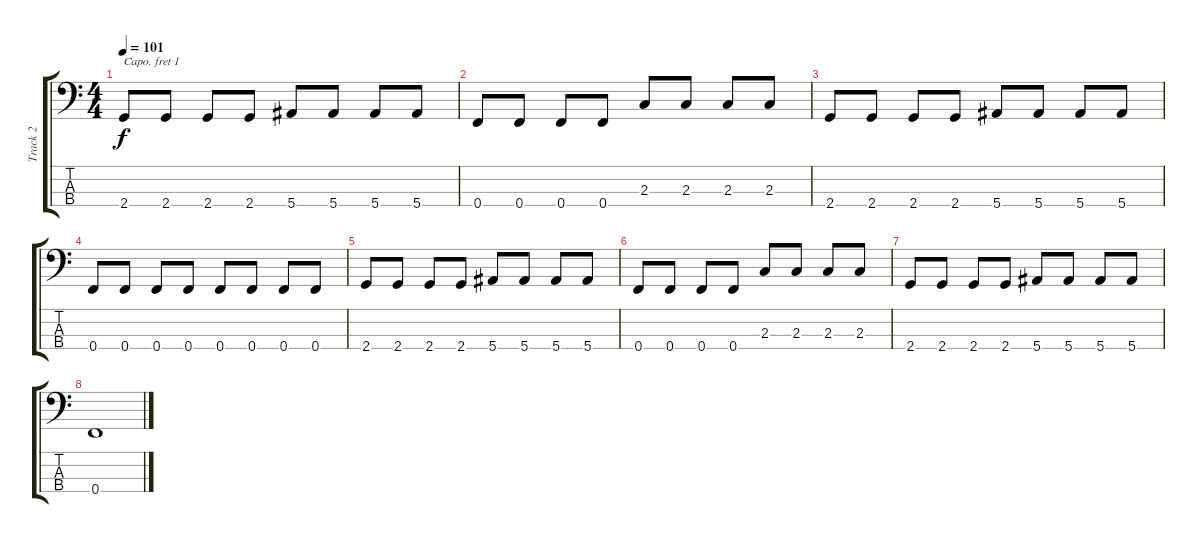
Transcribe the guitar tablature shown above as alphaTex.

\track ("Track 2" "Track 2") {instrument electricbasspick}
\staff {score tabs}
\capo 1
\tuning (G2 D2 A1 E1) {hide}
\ts (4 4)
\tempo 101
\clef f4
\ks c
2.4.8{dy f} 2.4.8 2.4.8 2.4.8 5.4.8 5.4.8 5.4.8 5.4.8 |
0.4.8 0.4.8 0.4.8 0.4.8 2.3.8 2.3.8 2.3.8 2.3.8 |
2.4.8 2.4.8 2.4.8 2.4.8 5.4.8 5.4.8 5.4.8 5.4.8 |
0.4.8 0.4.8 0.4.8 0.4.8 0.4.8 0.4.8 0.4.8 0.4.8 |
2.4.8 2.4.8 2.4.8 2.4.8 5.4.8 5.4.8 5.4.8 5.4.8 |
0.4.8 0.4.8 0.4.8 0.4.8 2.3.8 2.3.8 2.3.8 2.3.8 |
2.4.8 2.4.8 2.4.8 2.4.8 5.4.8 5.4.8 5.4.8 5.4.8 |
0.4.1
